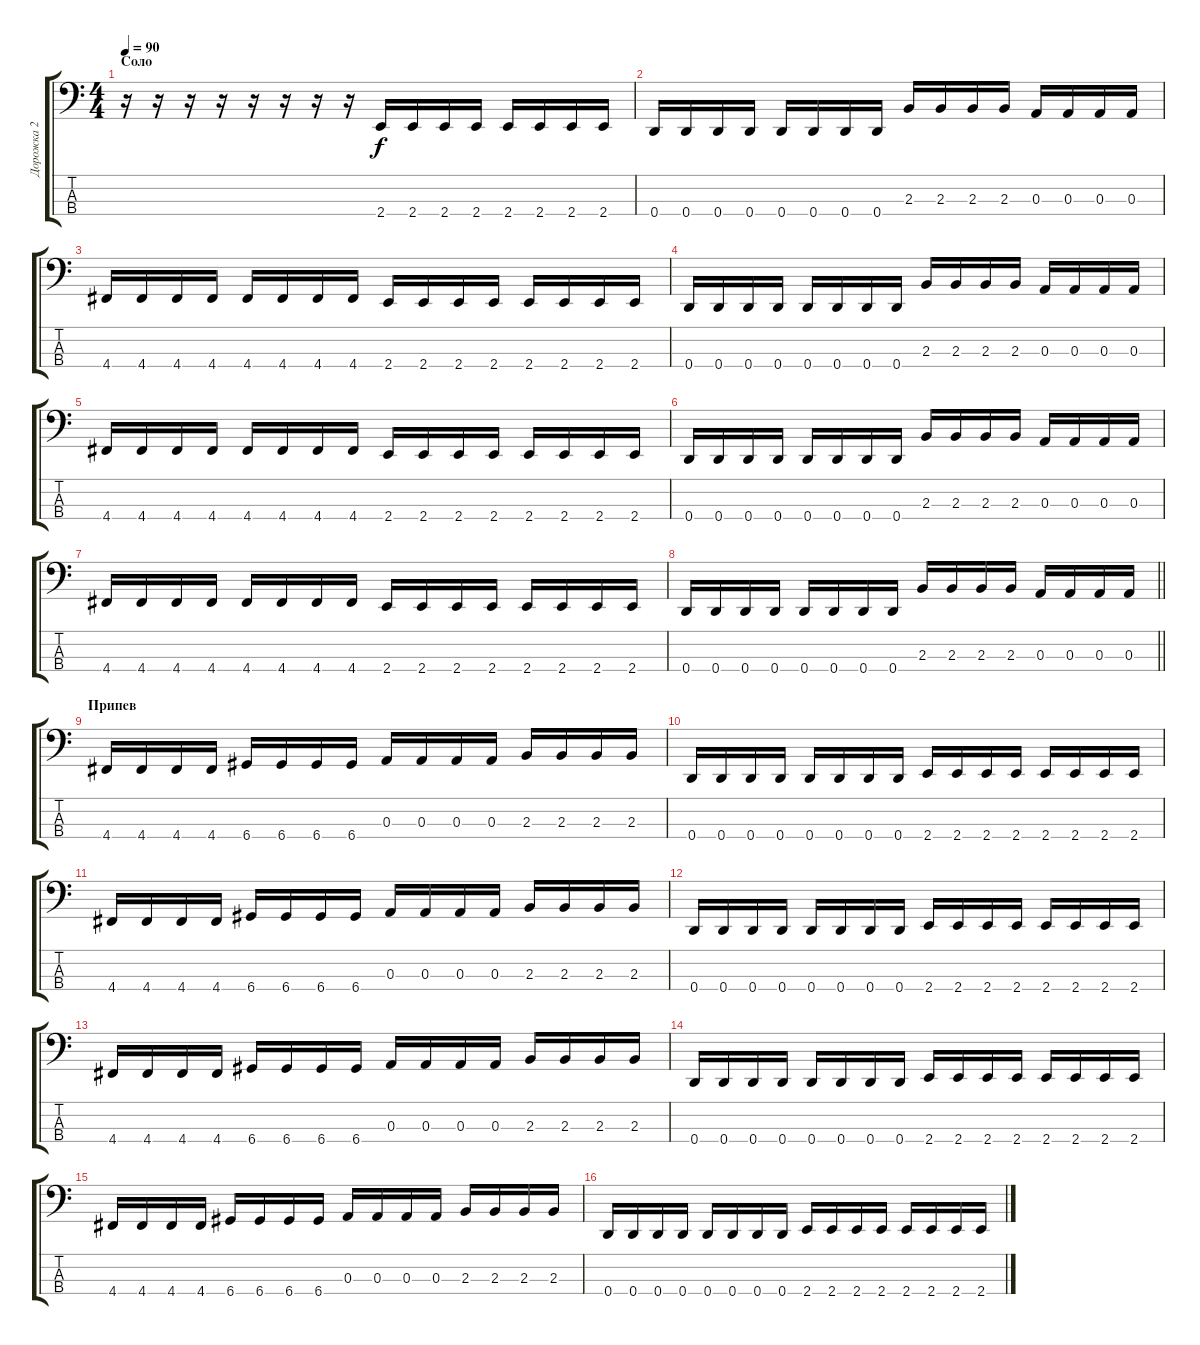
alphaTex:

\track ("Дорожка 2" "Дорожка 2") {instrument electricbasspick}
\staff {score tabs}
\tuning (G2 D2 A1 D1) {hide}
\ts (4 4)
\section ("" "Соло")
\tempo 90
\clef f4
\ks c
r.16{dy f} r.16 r.16 r.16 r.16 r.16 r.16 r.16 2.4.16 2.4.16 2.4.16 2.4.16 2.4.16 2.4.16 2.4.16 2.4.16 |
0.4.16 0.4.16 0.4.16 0.4.16 0.4.16 0.4.16 0.4.16 0.4.16 2.3.16 2.3.16 2.3.16 2.3.16 0.3.16 0.3.16 0.3.16 0.3.16 |
4.4.16 4.4.16 4.4.16 4.4.16 4.4.16 4.4.16 4.4.16 4.4.16 2.4.16 2.4.16 2.4.16 2.4.16 2.4.16 2.4.16 2.4.16 2.4.16 |
0.4.16 0.4.16 0.4.16 0.4.16 0.4.16 0.4.16 0.4.16 0.4.16 2.3.16 2.3.16 2.3.16 2.3.16 0.3.16 0.3.16 0.3.16 0.3.16 |
4.4.16 4.4.16 4.4.16 4.4.16 4.4.16 4.4.16 4.4.16 4.4.16 2.4.16 2.4.16 2.4.16 2.4.16 2.4.16 2.4.16 2.4.16 2.4.16 |
0.4.16 0.4.16 0.4.16 0.4.16 0.4.16 0.4.16 0.4.16 0.4.16 2.3.16 2.3.16 2.3.16 2.3.16 0.3.16 0.3.16 0.3.16 0.3.16 |
4.4.16 4.4.16 4.4.16 4.4.16 4.4.16 4.4.16 4.4.16 4.4.16 2.4.16 2.4.16 2.4.16 2.4.16 2.4.16 2.4.16 2.4.16 2.4.16 |
\barLineRight lightlight
0.4.16 0.4.16 0.4.16 0.4.16 0.4.16 0.4.16 0.4.16 0.4.16 2.3.16 2.3.16 2.3.16 2.3.16 0.3.16 0.3.16 0.3.16 0.3.16 |
\section ("" "Припев")
4.4.16 4.4.16 4.4.16 4.4.16 6.4.16 6.4.16 6.4.16 6.4.16 0.3.16 0.3.16 0.3.16 0.3.16 2.3.16 2.3.16 2.3.16 2.3.16 |
0.4.16 0.4.16 0.4.16 0.4.16 0.4.16 0.4.16 0.4.16 0.4.16 2.4.16 2.4.16 2.4.16 2.4.16 2.4.16 2.4.16 2.4.16 2.4.16 |
4.4.16 4.4.16 4.4.16 4.4.16 6.4.16 6.4.16 6.4.16 6.4.16 0.3.16 0.3.16 0.3.16 0.3.16 2.3.16 2.3.16 2.3.16 2.3.16 |
0.4.16 0.4.16 0.4.16 0.4.16 0.4.16 0.4.16 0.4.16 0.4.16 2.4.16 2.4.16 2.4.16 2.4.16 2.4.16 2.4.16 2.4.16 2.4.16 |
4.4.16 4.4.16 4.4.16 4.4.16 6.4.16 6.4.16 6.4.16 6.4.16 0.3.16 0.3.16 0.3.16 0.3.16 2.3.16 2.3.16 2.3.16 2.3.16 |
0.4.16 0.4.16 0.4.16 0.4.16 0.4.16 0.4.16 0.4.16 0.4.16 2.4.16 2.4.16 2.4.16 2.4.16 2.4.16 2.4.16 2.4.16 2.4.16 |
4.4.16 4.4.16 4.4.16 4.4.16 6.4.16 6.4.16 6.4.16 6.4.16 0.3.16 0.3.16 0.3.16 0.3.16 2.3.16 2.3.16 2.3.16 2.3.16 |
0.4.16 0.4.16 0.4.16 0.4.16 0.4.16 0.4.16 0.4.16 0.4.16 2.4.16 2.4.16 2.4.16 2.4.16 2.4.16 2.4.16 2.4.16 2.4.16
